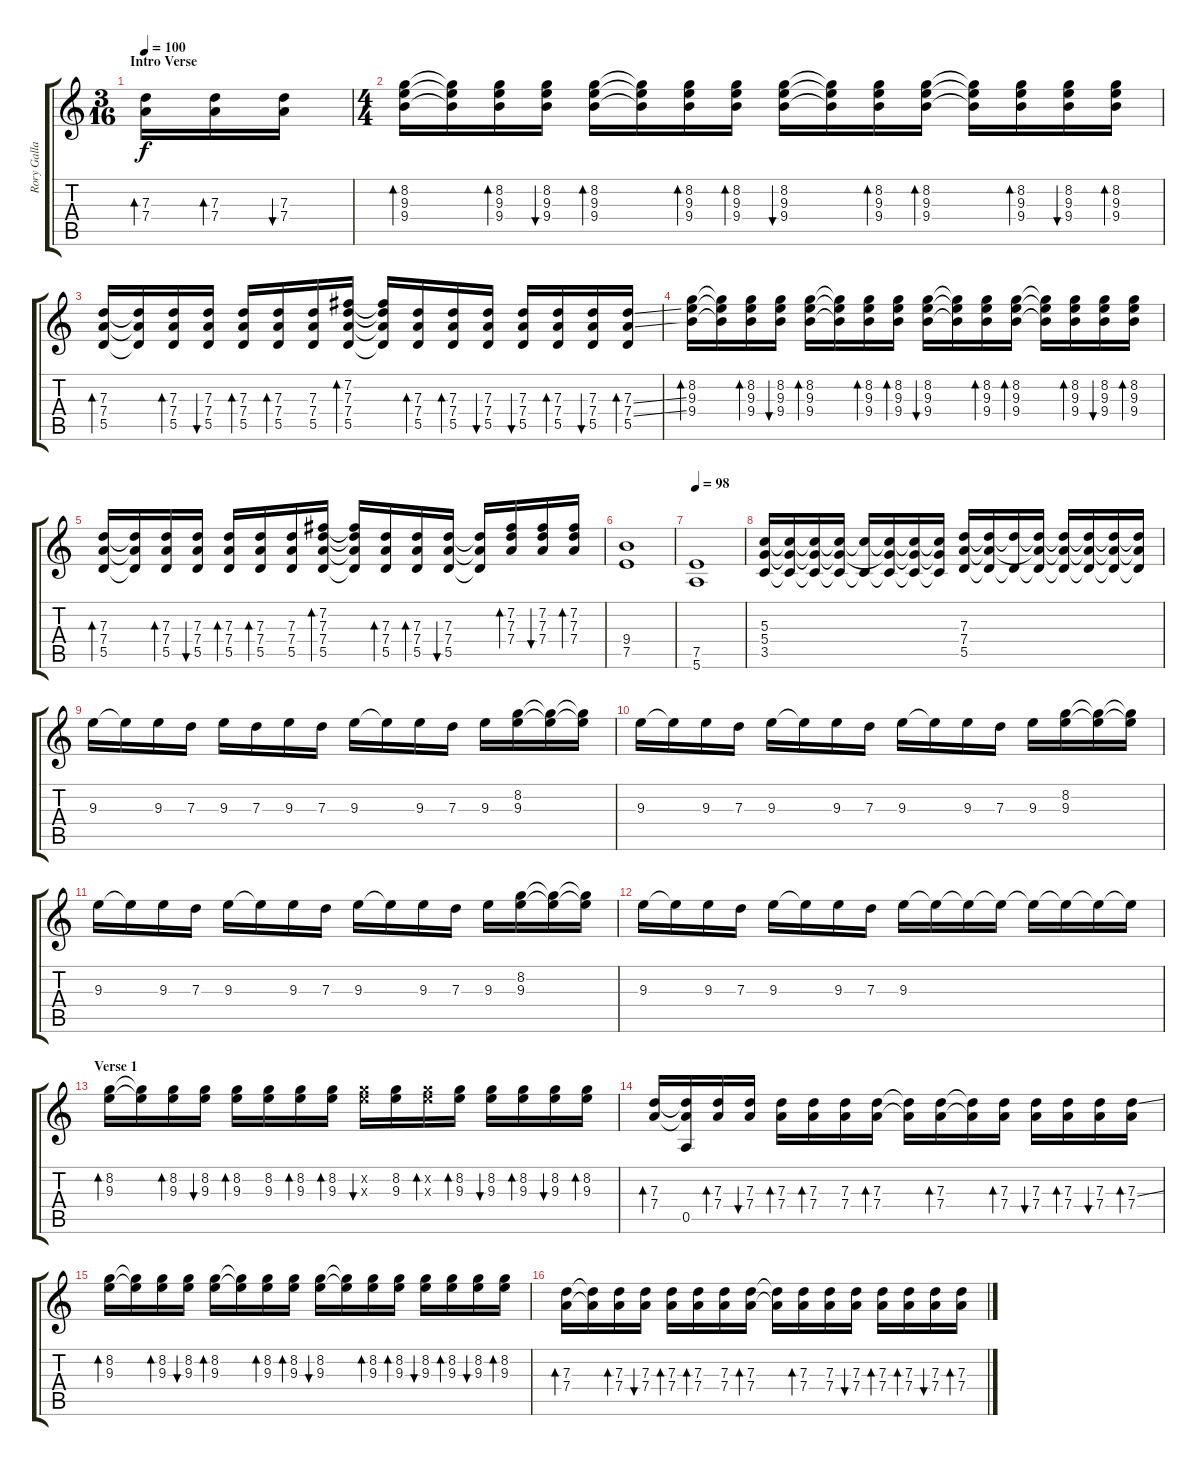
\track ("Rory Gallagher (Rhythm) (For Sound)" "Rory Galla") {instrument distortionguitar}
\staff {score tabs}
\tuning (E4 B3 G3 D3 A2 E2) {hide}
\ts (3 16)
\section ("" "Intro Verse")
\tempo 100
\clef g2
\ks c
(7.3 7.4).16{bd 120 dy f instrument distortionguitar} (7.3 7.4).16{bd 120} (7.3 7.4).16{bu 120} |
\ts (4 4)
(8.2 9.3 9.4).16{bd 120} (8.2{t} 9.3{t} 9.4{t}).16 (8.2 9.3 9.4).16{bd 120} (8.2 9.3 9.4).16{bu 120} (8.2 9.3 9.4).16{bd 120} (8.2{t} 9.3{t} 9.4{t}).16 (8.2 9.3 9.4).16{bd 120} (8.2 9.3 9.4).16{bd 120} (8.2 9.3 9.4).16{bu 120} (8.2{t} 9.3{t} 9.4{t}).16 (8.2 9.3 9.4).16{bd 120} (8.2 9.3 9.4).16{bd 120} (8.2{t} 9.3{t} 9.4{t}).16 (8.2 9.3 9.4).16{bd 120} (8.2 9.3 9.4).16{bu 120} (8.2 9.3 9.4).16{bd 120} |
(7.3 7.4 5.5).16{bd 120} (7.3{t} 7.4{t} 5.5{t}).16 (7.3 7.4 5.5).16{bd 120} (7.3 7.4 5.5).16{bu 120} (7.3 7.4 5.5).16{bd 120} (7.3 7.4 5.5).16{bd 120} (7.3 7.4 5.5).16 (7.2 7.3 7.4 5.5).16{bd 120} (7.2{t} 7.3{t} 7.4{t} 5.5{t}).16 (7.3 7.4 5.5).16{bd 120} (7.3 7.4 5.5).16{bd 120} (7.3 7.4 5.5).16{bu 120} (7.3 7.4 5.5).16{bu 120} (7.3 7.4 5.5).16{bd 120} (7.3 7.4 5.5).16{bu 120} (7.3{ss} 7.4{ss} 5.5).16{bd 120} |
(8.2 9.3 9.4).16{bd 120} (8.2{t} 9.3{t} 9.4{t}).16 (8.2 9.3 9.4).16{bd 120} (8.2 9.3 9.4).16{bu 120} (8.2 9.3 9.4).16{bd 120} (8.2{t} 9.3{t} 9.4{t}).16 (8.2 9.3 9.4).16{bd 120} (8.2 9.3 9.4).16{bd 120} (8.2 9.3 9.4).16{bu 120} (8.2{t} 9.3{t} 9.4{t}).16 (8.2 9.3 9.4).16{bd 120} (8.2 9.3 9.4).16{bd 120} (8.2{t} 9.3{t} 9.4{t}).16 (8.2 9.3 9.4).16{bd 120} (8.2 9.3 9.4).16{bu 120} (8.2 9.3 9.4).16{bd 120} |
(7.3 7.4 5.5).16{bd 120} (7.3{t} 7.4{t} 5.5{t}).16 (7.3 7.4 5.5).16{bd 120} (7.3 7.4 5.5).16{bu 120} (7.3 7.4 5.5).16{bd 120} (7.3 7.4 5.5).16{bd 120} (7.3 7.4 5.5).16 (7.2 7.3 7.4 5.5).16{bd 120} (7.2{t} 7.3{t} 7.4{t} 5.5{t}).16 (7.3 7.4 5.5).16{bd 120} (7.3 7.4 5.5).16{bd 120} (7.3 7.4 5.5).16{bu 120} (7.3{t} 7.4{t} 5.5{t}).16 (7.2 7.3 7.4).16{bd 120} (7.2 7.3 7.4).16{bu 120} (7.2 7.3 7.4).16{bd 120} |
(9.4 7.5).1 |
\tempo 98
(7.5 5.6).1 |
(5.3 5.4 3.5).16 (5.3{t} 5.4{t} 3.5{t}).16 (5.3{t} 5.4{t} 3.5{t}).16 (5.3{t} 5.4{t} 3.5{t}).16 (5.3{t} 3.5{t}).16 (5.3{t} 5.4{t} 3.5{t}).16 (5.3{t} 5.4{t} 3.5{t}).16 (5.3{t} 5.4{t} 3.5{t}).16 (7.3 7.4 5.5).16 (7.3{t} 7.4{t} 5.5{t}).16 (7.3{t} 5.5{t}).16 (7.3{t} 7.4{t} 5.5{t}).16 (7.3{t} 7.4{t} 5.5{t}).16 (7.3{t} 7.4{t} 5.5{t}).16 (7.3{t} 7.4{t} 5.5{t}).16 (7.3{t} 7.4{t} 5.5{t}).16 |
9.3.16 9.3{t}.16 9.3.16 7.3.16 9.3.16 7.3.16 9.3.16 7.3.16 9.3.16 9.3{t}.16 9.3.16 7.3.16 9.3.16 (8.2 9.3).16 (8.2{t} 9.3{t}).16 (8.2{t} 9.3{t}).16 |
9.3.16 9.3{t}.16 9.3.16 7.3.16 9.3.16 9.3{t}.16 9.3.16 7.3.16 9.3.16 9.3{t}.16 9.3.16 7.3.16 9.3.16 (8.2 9.3).16 (8.2{t} 9.3{t}).16 (8.2{t} 9.3{t}).16 |
9.3.16 9.3{t}.16 9.3.16 7.3.16 9.3.16 9.3{t}.16 9.3.16 7.3.16 9.3.16 9.3{t}.16 9.3.16 7.3.16 9.3.16 (8.2 9.3).16 (8.2{t} 9.3{t}).16 (8.2{t} 9.3{t}).16 |
9.3.16 9.3{t}.16 9.3.16 7.3.16 9.3.16 9.3{t}.16 9.3.16 7.3.16 9.3.16 9.3{t}.16 9.3{t}.16 9.3{t}.16 9.3{t}.16 9.3{t}.16 9.3{t}.16 9.3{t}.16 |
\section ("" "Verse 1")
(8.2 9.3).16{bd 120} (8.2{t} 9.3{t}).16 (8.2 9.3).16{bd 120} (8.2 9.3).16{bu 120} (8.2 9.3).16{bd 120} (8.2 9.3).16 (8.2 9.3).16{bd 120} (8.2 9.3).16{bd 120} (8.2{x} 9.3{x}).16{bu 120} (8.2 9.3).16 (8.2{x} 9.3{x}).16{bd 120} (8.2 9.3).16{bd 120} (8.2 9.3).16{bu 120} (8.2 9.3).16{bd 120} (8.2 9.3).16{bu 120} (8.2 9.3).16{bd 120} |
(7.3 7.4).16{bd 120} (7.3{t} 7.4{t} 0.5).16 (7.3 7.4).16{bd 120} (7.3 7.4).16{bu 120} (7.3 7.4).16{bd 120} (7.3 7.4).16{bd 120} (7.3 7.4).16 (7.3 7.4).16{bd 120} (7.3{t} 7.4{t}).16 (7.3 7.4).16{bd 120} (7.3{t} 7.4{t}).16 (7.3 7.4).16{bd 120} (7.3 7.4).16{bu 120} (7.3 7.4).16{bd 120} (7.3 7.4).16{bu 120} (7.3{ss} 7.4).16{bd 120} |
(8.2 9.3).16{bd 120} (8.2{t} 9.3{t}).16 (8.2 9.3).16{bd 120} (8.2 9.3).16{bu 120} (8.2 9.3).16{bd 120} (8.2{t} 9.3{t}).16 (8.2 9.3).16{bd 120} (8.2 9.3).16{bd 120} (8.2 9.3).16{bu 120} (8.2{t} 9.3{t}).16 (8.2 9.3).16{bd 120} (8.2 9.3).16{bd 120} (8.2 9.3).16{bu 120} (8.2 9.3).16{bd 120} (8.2 9.3).16{bu 120} (8.2 9.3).16{bd 120} |
(7.3 7.4).16{bd 120} (7.3{t} 7.4{t}).16 (7.3 7.4).16{bd 120} (7.3 7.4).16{bu 120} (7.3 7.4).16{bd 120} (7.3 7.4).16{bd 120} (7.3 7.4).16 (7.3 7.4).16{bd 120} (7.3{t} 7.4{t}).16 (7.3 7.4).16{bd 120} (7.3 7.4).16 (7.3 7.4).16{bu 120} (7.3 7.4).16{bd 120} (7.3 7.4).16{bd 120} (7.3 7.4).16{bu 120} (7.3 7.4{ss}).16{bd 120}
